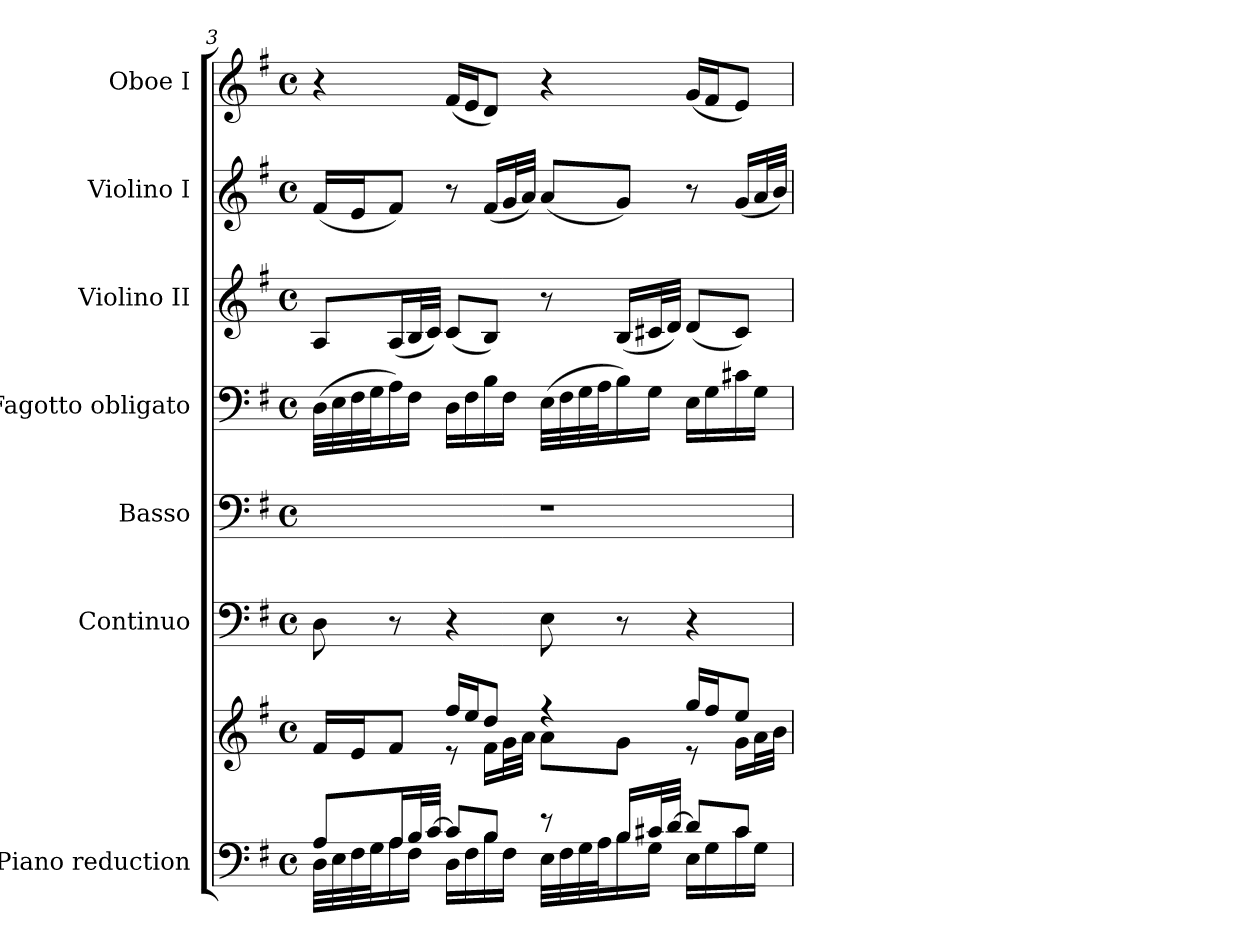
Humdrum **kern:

**kern	**kern	**kern	**kern	**kern	**kern	**kern	**kern
*part7	*part7	*part6	*part5	*part4	*part3	*part2	*part1
*staff8	*staff7	*staff6	*staff5	*staff4	*staff3	*staff2	*staff1
*I"Piano reduction	*	*I"Continuo	*I"Basso	*I"Fagotto obligato	*I"Violino II	*I"Violino I	*I"Oboe I
*I'Pno	*	*	*	*	*I'Vln	*I'Vln	*I'Ob
*clefF4	*clefG2	*clefF4	*clefF4	*clefF4	*clefG2	*clefG2	*clefG2
*k[f#]	*k[f#]	*k[f#]	*k[f#]	*k[f#]	*k[f#]	*k[f#]	*k[f#]
*M4/4	*M4/4	*M4/4	*M4/4	*M4/4	*M4/4	*M4/4	*M4/4
*met(c)	*met(c)	*met(c)	*met(c)	*met(c)	*met(c)	*met(c)	*met(c)
=3	=3	=3	=3	=3	=3	=3	=3
*^	*^	*	*	*	*	*	*
8A/L	32D\LLL	16f#/LL	4ryy	8D\	1r	(32D\LLL	8A/L	(16f#/LL	4r
.	32E\	.	.	.	.	32E\	.	.	.
.	32F#\	16e/J	.	.	.	32F#\	.	16e/J	.
.	32G\J	.	.	.	.	32G\J	.	.	.
16A/L	16A\	8f#/J	.	8r	.	16A\)	(16A/L	8f#/J)	.
32B/L	16F#\JJ	.	.	.	.	16F#\JJ	32B/L	.	.
[32c/JJJ	.	.	.	.	.	.	32c/JJJ)	.	.
8c/L]	16D\LL	16ff#/LL	8r	4r	.	16D\LL	(8c/L	8r	(16f#/LL
.	16F#\	16ee/J	.	.	.	16F#\	.	.	16e/J
8B/J	16B\	8dd/J	16f#\LL	.	.	16B\	8B/J)	(16f#/LL	8d/J)
.	16F#\JJ	.	32g\L	.	.	16F#\JJ	.	32g/L	.
.	.	.	32a\JJJ	.	.	.	.	32a/JJJ)	.
8r	32E\LLL	4r	8a\L	8E\	.	(32E\LLL	8r	(8a/L	4r
.	32F#\	.	.	.	.	32F#\	.	.	.
.	32G\	.	.	.	.	32G\	.	.	.
.	32A\J	.	.	.	.	32A\J	.	.	.
16B/LL	16B\	.	8g\J	8r	.	16B\)	(16B/LL	8g/J)	.
32c#X/L	16G\JJ	.	.	.	.	16G\JJ	32c#X/L	.	.
[32d/JJJ	.	.	.	.	.	.	32d/JJJ)	.	.
8d/L]	16E\LL	16gg/LL	8r	4r	.	16E\LL	(8d/L	8r	(16g/LL
.	16G\	16ff#/J	.	.	.	16G\	.	.	16f#/J
8c#/J	16c#\	8ee/J	16g\LL	.	.	16c#X\	8c#/J)	(16g/LL	8e/J)
.	16G\JJ	.	32a\L	.	.	16G\JJ	.	32a/L	.
.	.	.	32b\JJJ	.	.	.	.	32b/JJJ)	.
*v	*v	*	*	*	*	*	*	*	*
*	*v	*v	*	*	*	*	*	*
=	=	=	=	=	=	=	=
*-	*-	*-	*-	*-	*-	*-	*-
